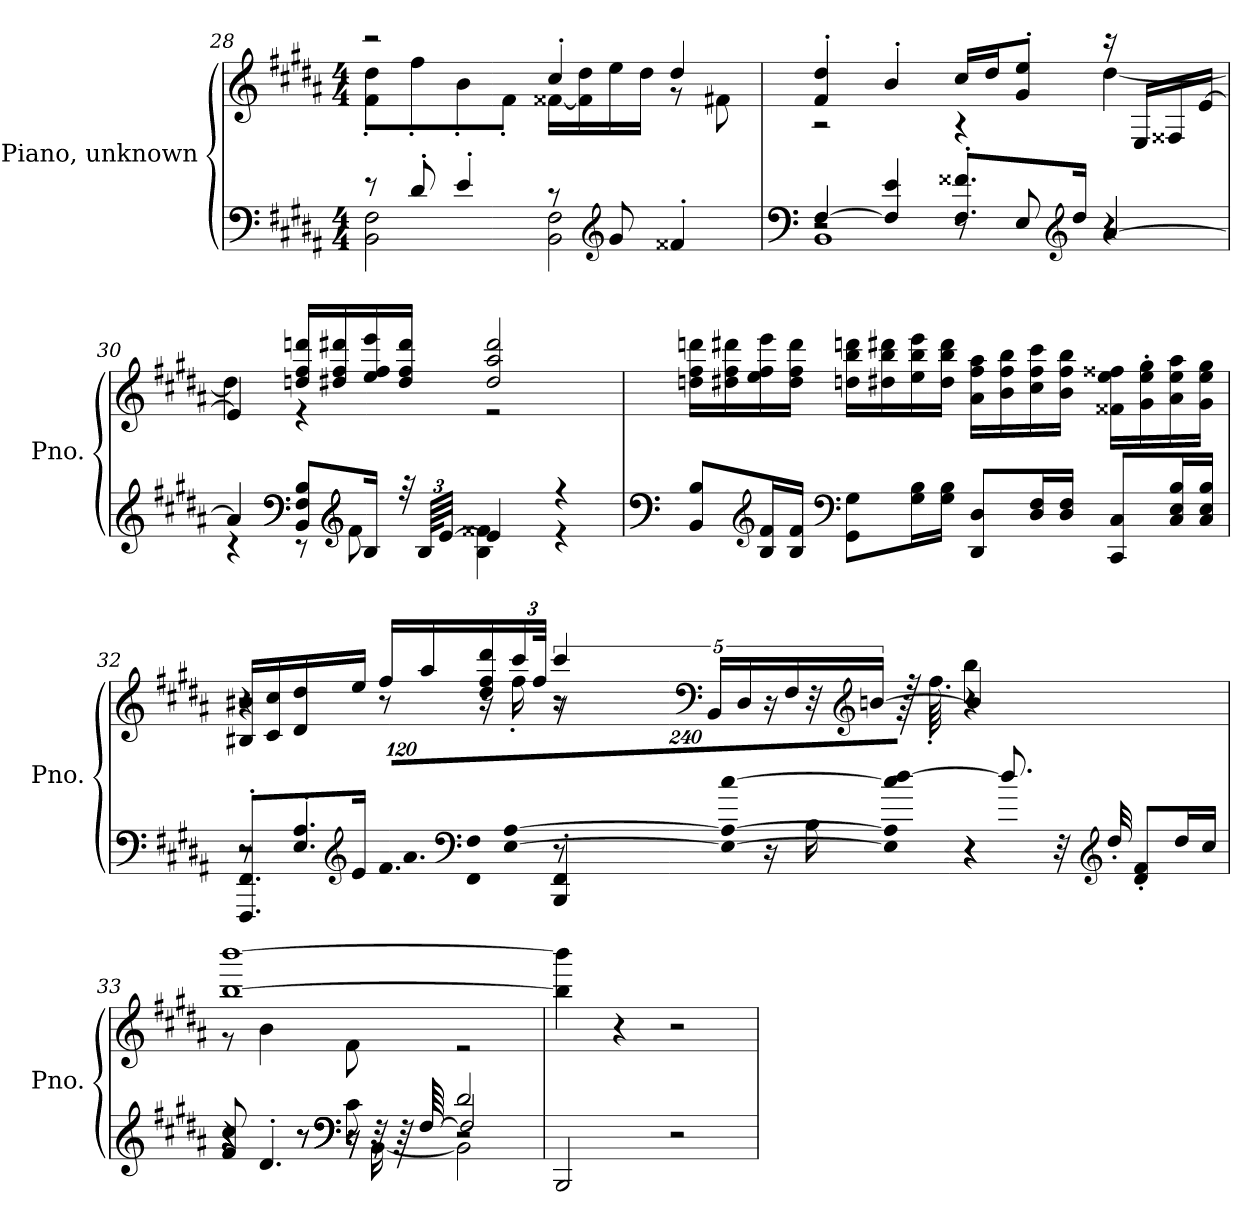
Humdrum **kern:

**kern	**kern
*part1	*part1
*staff2	*staff1
*I"Piano, unknown	*
*I'Pno.	*
*clefF4	*clefG2
*k[f#c#g#d#a#]	*k[f#c#g#d#a#]
*M4/4	*M4/4
=28	=28
*^	*^
8r	2BB\ 2F#\	2r	8f#\' 8dd#\'L
8d#'/	.	.	8ff#'\
4e'/	.	.	8b'\
.	.	.	8f#'\J
8r	2BB\ 2F#\	4cc#'/	[16f##X\LL
.	.	.	16f##\] 16dd#\
*clefG2	*	*	*
8g#/	.	.	16ee\
.	.	.	16dd#\JJ
4f##X'/	.	4dd#/	8r
.	.	.	8f#X\
*v	*v	*	*
!!LO:LB:g=z	!!
=29	=29	=29
*clefF4	*	*
*^	*	*
*	*^	*	*
[4F#/	1BB	2r	4f#/' 4dd#/'	2r
4F#/] 4e/	.	.	4b'/	.
8.F#/' 8.f##X/'L	.	8r	16cc#/LL	4r
.	.	.	16dd#/J	.
.	.	8E/	8g#/' 8ee/'J	.
*clefG2	*	*	*	*
16dd#/Jk	.	.	.	.
[4a#/	.	4r	16r	[4dd#\
.	.	.	16E/LL	.
.	.	.	16F##X/	.
.	.	.	[16e/JJ	.
*	*v	*v	*	*
=30	=30	=30	=30
4a#/]	4r	4e/]	4dd#\]
*clefF4	*	*	*
8BB/ 8F#/ 8B/L	8r	16ddn/ 16ff#/ 16dddn/LL	4r
.	.	16dd#X/ 16ff#/ 16ddd#X/	.
*clefG2	*	*	*
16B/Jk	8f#\	16ee/ 16ff#/ 16eee/	.
32r	.	16dd#/ 16ff#/ 16ddd#/JJ	.
*Xbrackettup	*	*	*
96B/KLLL	.	.	.
[48e/JJJ	.	.	.
4e/]	4B\ 4f##X\	2dd#/ 2aa#/ 2ddd#/	2r
4r	4r	.	.
*v	*v	*	*
*	*v	*v
!!LO:LB:g=z
=31	=31
*clefF4	*
8BB/ 8B/L	16ddn\ 16ff#\ 16dddn\LL
.	16dd#X\ 16ff#\ 16ddd#X\
*clefG2	*
16B/ 16f#/L	16ee\ 16ff#\ 16eee\
16B/ 16f#/JJ	16dd#\ 16ff#\ 16ddd#\JJ
*clefF4	*
8GG#\ 8G#\L	16ddn\ 16bb\ 16dddn\LL
.	16dd#X\ 16bb\ 16ddd#X\
16G#\ 16B\L	16ee\ 16bb\ 16eee\
16G#\ 16B\JJ	16dd#\ 16bb\ 16ddd#\JJ
8DD#/ 8D#/L	16a#\ 16ff#\ 16aa#\LL
.	16b\ 16ff#\ 16bb\
16D#/ 16F#/L	16cc#\ 16ff#\ 16ccc#\
16D#/ 16F#/JJ	16b\ 16ff#\ 16bb\JJ
8CC#/ 8C#/L	16f##X\ 16ee\ 16ff##X\LL
.	16g#\' 16ee\' 16gg#\'
16C#/ 16E/ 16B/L	16a#\ 16ee\ 16aa#\
16C#/ 16E/ 16B/JJ	16g#\ 16ee\ 16gg#\JJ
!!LO:LB:g=z
=32	=32
*^	*^
*	*^	*	*^
8.FFF#/' 8.FF#/'L	2r	8r	2r	4r	16B#X/ 16b#X/LL
.	.	.	.	.	16c#/ 16cc#/
.	.	4.E/' 4.A#/'	.	.	16d#/ 16dd#/
*clefG2	*	*	*	*	*
16e/Jk	.	.	.	.	16ee/JJ
!LO:N:vis=32.	!	!	!	!	!
1920%103f#/LLL	.	.	.	8r	16ff#/LL
!LO:N:vis=32.	!	!	!	!	!
1920%103a#/J	.	.	.	.	.
.	.	.	.	.	16aa#/
*clefF4	*	*	*	*	*
!LO:N:vis=16	!	!	!	!	!
1920%137FF#/ 1920%137F#/	.	.	.	.	.
.	.	.	.	16r	16dd#/ 16ff#/ 16ddd#/
!LO:N:vis=64	!	!	!	!	!
[960%17E/ [960%17A#/LL	.	.	.	.	.
*	*	*	*	*	*Xbrackettup
.	.	.	.	16ff#'\	24ccc#/
!LO:N:vis=64	!	!	!	!	!
960%17E/_ 960%17A#/_ [960%17cc#/J	.	.	.	.	.
!LO:N:vis=32	!	!	!	!	!
640%23E/] 640%23A#/] 640%23cc#/] [640%23dd#/JJJ	.	.	.	.	.
.	.	.	.	.	48ff#/JJk
*	*	*	*	*	*brackettup
8.dd#/]	8r	4BBB/' 4FF#/'	4ccc#/	8r	20r
*	*	*	*clefF4	*	*
.	.	.	.	.	20BB/LL
.	.	.	.	.	20D#/
.	16r	.	.	16r	.
.	.	.	.	.	20F#/
32r	16B\	.	.	32r	.
*	*	*	*clefG2	*	*
.	.	.	.	.	[20bn/JJ
*clefG2	*	*	*	*	*
32dd#'/	.	.	.	128r	.
.	.	.	.	64.ff#'\	.
8d#/' 8f#/'L	4r	4r	4r	4bb\	4b/]
16dd#/L	.	.	.	.	.
16cc#/JJ	.	.	.	.	.
*	*	*	*	*v	*v
!!LO:PB:g=z
=33	=33	=33	=33	=33
*	*	*^	*	*
8f#/ 8cc#/	4r	4r	4r	[1bb [1bbb	8r
4.d#'/	.	.	.	.	4b\
.	8r	8r	8r	.	.
*clefF4	*	*	*	*	*
.	8c#\	16r	16r	.	8f#\
.	.	32r	[16BB\	.	.
.	.	64r	.	.	.
.	.	[64F#/	.	.	.
2d#/	2r	2F#/]	2BB\]	.	2r
*v	*v	*v	*v	*	*
*	*v	*v
=34	=34
2BBB/	4bb\] 4bbb\]
.	4r
2r	2r
=	=
*-	*-
